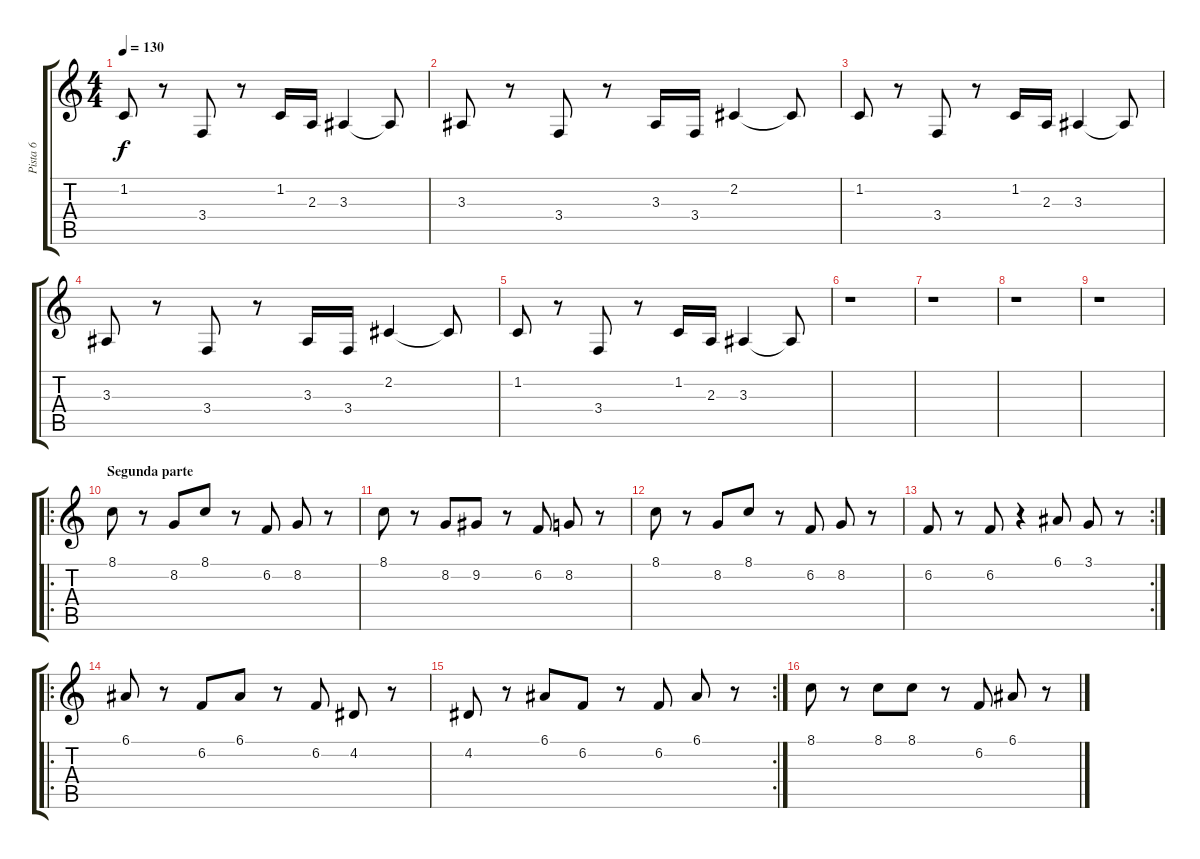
\track ("Pista 6" "Pista 6") {instrument shanai}
\staff {score tabs}
\tuning (E4 B3 G3 D3 A2 E2) {hide}
\ts (4 4)
\tempo 130
\clef g2
\ks c
1.2.8{dy f} r.8 3.4.8 r.8 1.2.16 2.3.16 3.3.4 3.3{t}.8 |
3.3.8 r.8 3.4.8 r.8 3.3.16 3.4.16 2.2.4 2.2{t}.8 |
1.2.8 r.8 3.4.8 r.8 1.2.16 2.3.16 3.3.4 3.3{t}.8 |
3.3.8 r.8 3.4.8 r.8 3.3.16 3.4.16 2.2.4 2.2{t}.8 |
1.2.8 r.8 3.4.8 r.8 1.2.16 2.3.16 3.3.4 3.3{t}.8 |
r.1 |
r.1 |
r.1 |
r.1 |
\ro
\section ("" "Segunda parte")
8.1.8 r.8 8.2.8 8.1.8 r.8 6.2.8 8.2.8 r.8 |
8.1.8 r.8 8.2.8 9.2.8 r.8 6.2.8 8.2.8 r.8 |
8.1.8 r.8 8.2.8 8.1.8 r.8 6.2.8 8.2.8 r.8 |
\rc 2
6.2.8 r.8 6.2.8 r.4 6.1.8 3.1.8 r.8 |
\ro
6.1.8 r.8 6.2.8 6.1.8 r.8 6.2.8 4.2.8 r.8 |
\rc 2
4.2.8 r.8 6.1.8 6.2.8 r.8 6.2.8 6.1.8 r.8 |
8.1.8 r.8 8.1.8 8.1.8 r.8 6.2.8 6.1.8 r.8
